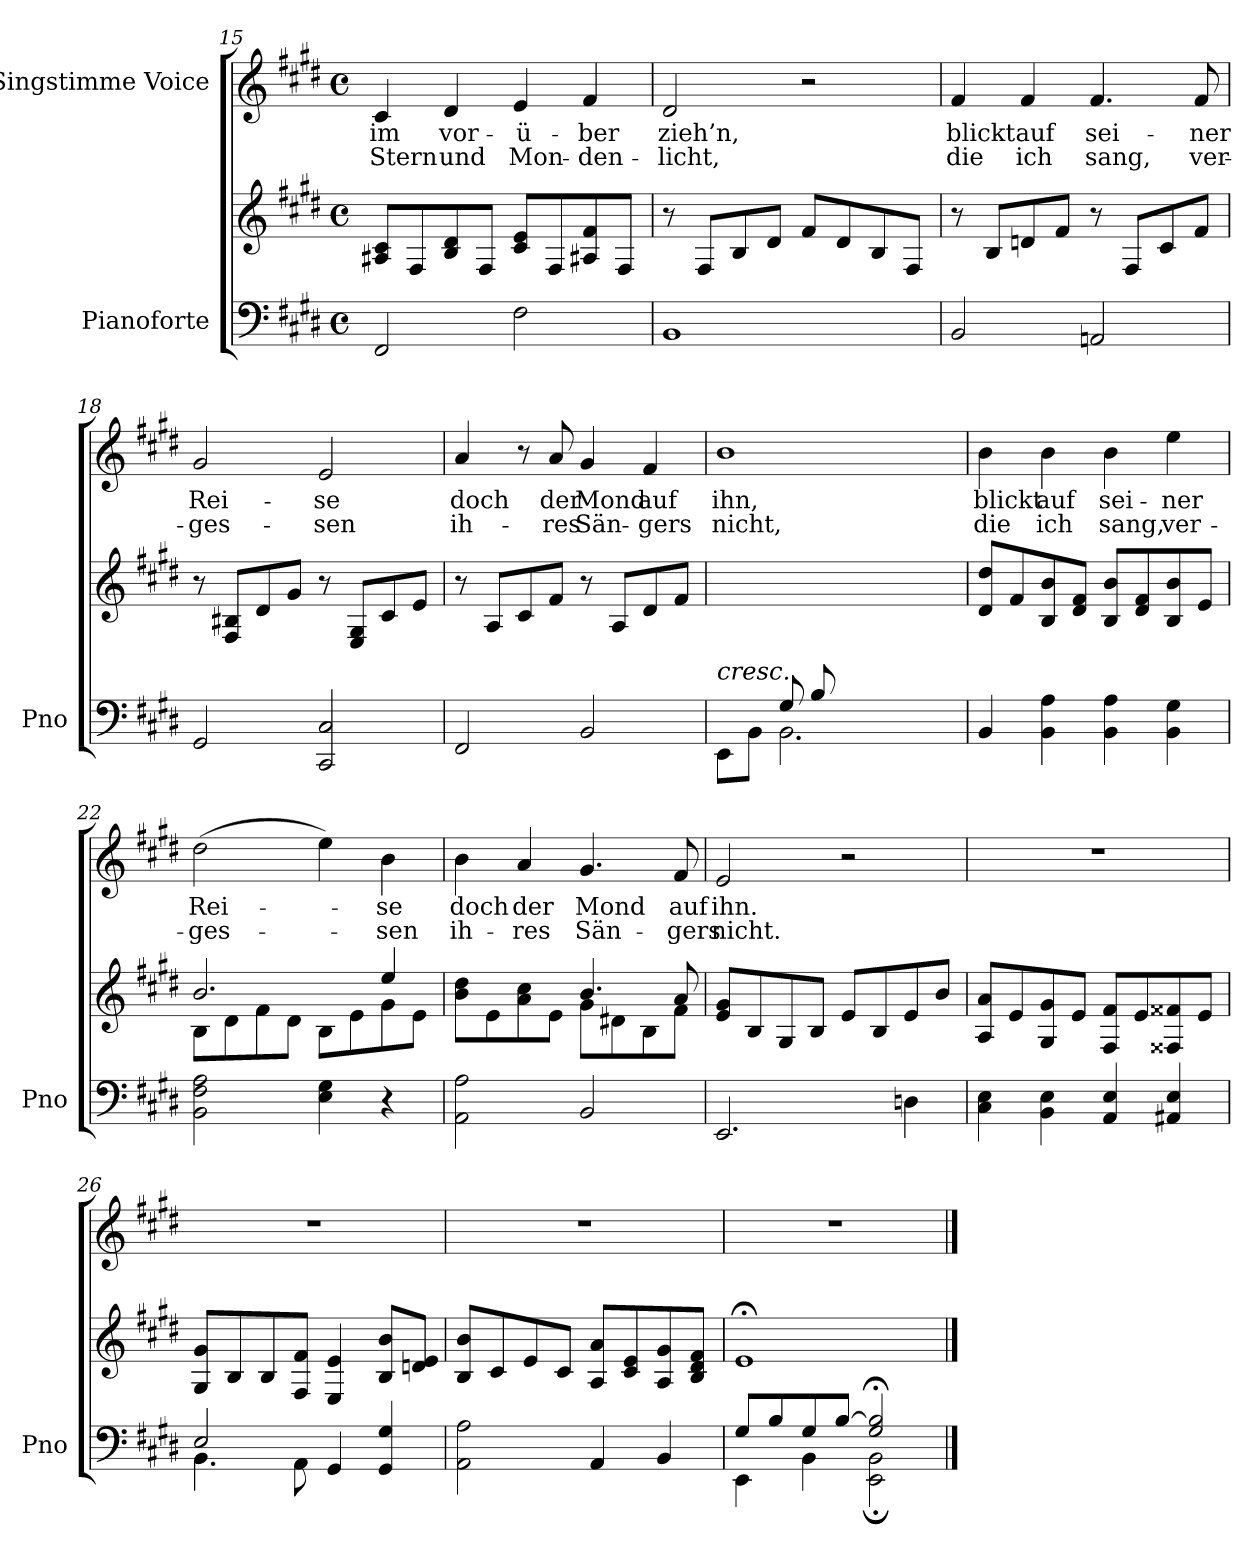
**kern	**kern	**kern	**text	**text
*part2	*part2	*part1	*part1	*part1
*staff3	*staff2	*staff1	*staff1	*staff1
*I"Pianoforte	*	*I"Singstimme Voice	*	*
*I'Pno	*	*	*	*
*clefF4	*clefG2	*clefG2	*	*
*k[f#c#g#d#]	*k[f#c#g#d#]	*k[f#c#g#d#]	*	*
*M4/4	*M4/4	*M4/4	*	*
*met(c)	*met(c)	*met(c)	*	*
=15	=15	=15	=15	=15
!	!	!	!LO:LY:b	!LO:LY:b
2FF#/	8A#X/ 8c#/L	4c#/	im	Stern
.	8F#/	.	.	.
!	!	!	!LO:LY:b	!LO:LY:b
.	8B/ 8d#/	4d#/	vor-	und
.	8F#/J	.	.	.
!	!	!	!LO:LY:b	!LO:LY:b
2F#\	8c#/ 8e/L	4e/	-ü-	Mon-
.	8F#/	.	.	.
!	!	!	!LO:LY:b	!LO:LY:b
.	8A#X/ 8f#/	4f#/	-ber	-den-
.	8F#/J	.	.	.
=16	=16	=16	=16	=16
!	!	!	!LO:LY:b	!LO:LY:b
1BB	8r	2d#/	zieh’n,	-licht,
.	8F#/L	.	.	.
.	8B/	.	.	.
.	8d#/J	.	.	.
.	8f#/L	2r	.	.
.	8d#/	.	.	.
.	8B/	.	.	.
.	8F#/J	.	.	.
!!LO:LB:g=z
=17	=17	=17	=17	=17
!	!	!	!LO:LY:b	!LO:LY:b
2BB/	8r	4f#/	blickt	die
.	8B/L	.	.	.
!	!	!	!LO:LY:b	!LO:LY:b
.	8dn/	4f#/	auf	ich
.	8f#/J	.	.	.
!	!	!	!LO:LY:b	!LO:LY:b
2AAn/	8r	4.f#/	sei-	sang,
.	8F#/L	.	.	.
.	8c#/	.	.	.
!	!	!	!LO:LY:b	!LO:LY:b
.	8f#/J	8f#/	-ner	ver-
=18	=18	=18	=18	=18
!	!	!	!LO:LY:b	!LO:LY:b
2GG#/	8r	2g#/	Rei-	-ges-
.	8F#/ 8B#X/L	.	.	.
.	8d#/	.	.	.
.	8g#/J	.	.	.
!	!	!	!LO:LY:b	!LO:LY:b
2CC#/ 2C#/	8r	2e/	-se	-sen
.	8E/ 8G#/L	.	.	.
.	8c#/	.	.	.
.	8e/J	.	.	.
=19	=19	=19	=19	=19
!	!	!	!LO:LY:b	!LO:LY:b
2FF#/	8r	4a/	doch	ih-
.	8A/L	.	.	.
.	8c#/	8r	.	.
!	!	!	!LO:LY:b	!LO:LY:b
.	8f#/J	8a/	der	-res
!	!	!	!LO:LY:b	!LO:LY:b
2BB/	8r	4g#/	Mond	Sän-
.	8A/L	.	.	.
!	!	!	!LO:LY:b	!LO:LY:b
.	8d#/	4f#/	auf	-gers
.	8f#/J	.	.	.
=20	=20	=20	=20	=20
*^	*	*	*	*
!	!	!LO:TX:b:i:t=cresc.	!	!	!
!	!	!	!	!LO:LY:b	!LO:LY:b
8EE\L	4ryy	2ryy	1b	ihn,	nicht,
8BB\J	.	.	.	.	.
8G#/L	2.BB\	.	.	.	.
8B/	.	.	.	.	.
2ryy	.	8e\	.	.	.
.	.	8g#\	.	.	.
.	.	8b\	.	.	.
.	.	8ee\J	.	.	.
*v	*v	*	*	*	*
!!LO:LB:g=z
=21	=21	=21	=21	=21
!	!	!	!LO:LY:b	!LO:LY:b
4BB/	8d#/ 8dd#/L	4b\	blickt	die
.	8f#/	.	.	.
!	!	!	!LO:LY:b	!LO:LY:b
4BB\ 4A\	8B/ 8b/	4b\	auf	ich
.	8d#/ 8f#/J	.	.	.
!	!	!	!LO:LY:b	!LO:LY:b
4BB\ 4A\	8B/ 8b/L	4b\	sei-	sang,
.	8d#/ 8f#/	.	.	.
!	!	!	!LO:LY:b	!LO:LY:b
4BB\ 4G#\	8B/ 8b/	4ee\	-ner	ver-
.	8e/J	.	.	.
=22	=22	=22	=22	=22
*	*^	*	*	*
!	!	!	!	!LO:LY:b	!LO:LY:b
2BB\ 2F#\ 2A\	2.b/	8B\L	(>2dd#\	Rei-	-ges-
.	.	8d#\	.	.	.
.	.	8f#\	.	.	.
.	.	8d#\J	.	.	.
4E\ 4G#\	.	8B\L	4ee\)	.	.
.	.	8e\	.	.	.
!	!	!	!	!LO:LY:b	!LO:LY:b
4r	4ee/	8g#\	4b\	-se	-sen
.	.	8e\J	.	.	.
=23	=23	=23	=23	=23	=23
!	!	!	!	!LO:LY:b	!LO:LY:b
2AA\ 2A\	8b\ 8dd#\L	2ryy	4b\	doch	ih-
.	8e\	.	.	.	.
!	!	!	!	!LO:LY:b	!LO:LY:b
.	8a\ 8cc#\	.	4a/	der	-res
.	8e\J	.	.	.	.
!	!	!	!	!LO:LY:b	!LO:LY:b
2BB/	4.b/	8g#\L	4.g#/	Mond	Sän-
.	.	8d#X\	.	.	.
.	.	8B\	.	.	.
!	!	!	!	!LO:LY:b	!LO:LY:b
.	8a/	8f#\J	8f#/	auf	-gers
=24	=24	=24	=24	=24	=24
!	!	!	!	!LO:LY:b	!LO:LY:b
*	*v	*v	*	*	*
2.EE/	8e/ 8g#/L	2e/	ihn.	nicht.
.	8B/	.	.	.
.	8G#/	.	.	.
.	8B/J	.	.	.
.	8e/L	2r	.	.
.	8B/	.	.	.
4Dn\	8e/	.	.	.
.	8b/J	.	.	.
!!LO:LB:g=z
=25	=25	=25	=25	=25
4C#\ 4E\	8A/ 8a/L	1r	.	.
.	8e/	.	.	.
4BB\ 4E\	8G#/ 8g#/	.	.	.
.	8e/J	.	.	.
4AA/ 4E/	8F#/ 8f#/L	.	.	.
.	8e/	.	.	.
4AA#X/ 4E/	8F##X/ 8f##X/	.	.	.
.	8e/J	.	.	.
=26	=26	=26	=26	=26
*^	*	*	*	*
2E/	4.BB\	8G#/ 8g#/L	1r	.	.
.	.	8B/	.	.	.
.	.	8B/	.	.	.
.	8AA\	8F#/ 8f#/J	.	.	.
4GG#/	2ryy	4E/ 4e/	.	.	.
4GG#/ 4G#/	.	8B/ 8b/L	.	.	.
.	.	8dn/ 8e/J	.	.	.
*v	*v	*	*	*	*
=27	=27	=27	=27	=27
2AA\ 2A\	8B/ 8b/L	1r	.	.
.	8c#/	.	.	.
.	8e/	.	.	.
.	8c#/J	.	.	.
4AA/	8A/ 8a/L	.	.	.
.	8c#/ 8e/	.	.	.
4BB/	8A/ 8g#/	.	.	.
.	8B/ 8d#/ 8f#/J	.	.	.
=28	=28	=28	=28	=28
*^	*	*	*	*
8G#/L	4EE\	1e;<	1r	.	.
8B/	.	.	.	.	.
8G#/	4BB\	.	.	.	.
[8B/J	.	.	.	.	.
2G#/;< 2B/];<	2EE\; 2BB\;	.	.	.	.
*v	*v	*	*	*	*
==	==	==	==	==
*-	*-	*-	*-	*-
